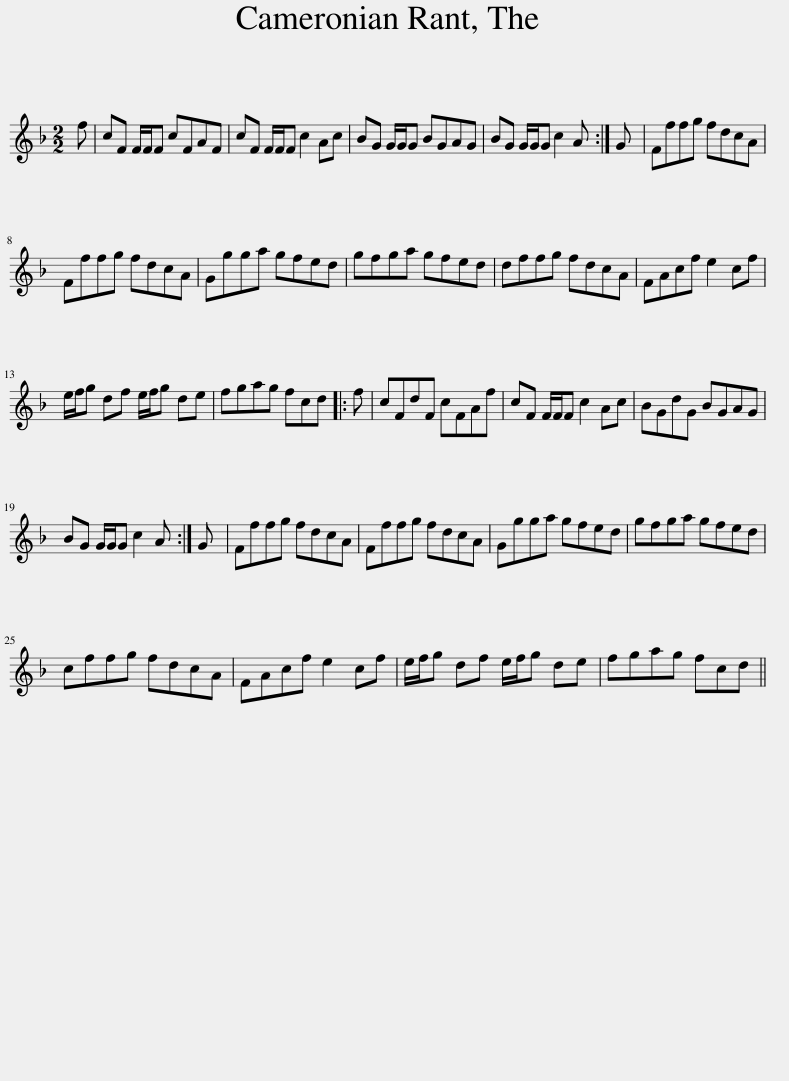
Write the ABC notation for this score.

X:1
L:1/8
M:2/2
I:linebreak $
K:F
V:1 treble
V:1
 f | cF F/F/F cFAF | cF F/F/F c2 Ac | BG G/G/G BGAG | BG G/G/G c2 A :| %5
 G | Fffg fdcA |$ Fffg fdcA | Ggga gfed | gfga gfed | %10
 dffg fdcA | FAcf e2 cf |$ e/f/g df e/f/g de | fgag fcd |: f | %15
 cFdF cFAf | cF F/F/F c2 Ac | BGdG BGAG |$ BG G/G/G c2 A :| G | %20
 Fffg fdcA | Fffg fdcA | Ggga gfed | gfga gfed |$ cffg fdcA | %25
 FAcf e2 cf | e/f/g df e/f/g de | fgag fcd || %28
